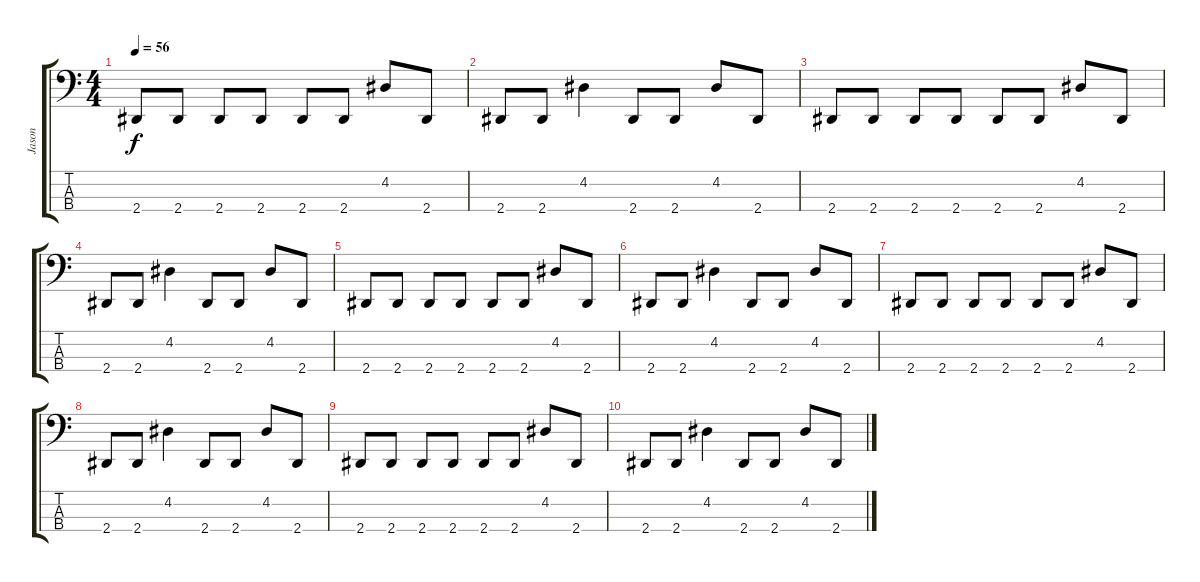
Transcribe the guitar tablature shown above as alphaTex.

\track ("Jason" "Jason") {instrument electricbassfinger}
\staff {score tabs}
\tuning (E2 B1 Gb1 Db1) {hide}
\ts (4 4)
\tempo 56
\clef f4
\ks c
2.4.8{dy f} 2.4.8 2.4.8 2.4.8 2.4.8 2.4.8 4.2.8 2.4.8 |
2.4.8 2.4.8 4.2.4 2.4.8 2.4.8 4.2.8 2.4.8 |
2.4.8 2.4.8 2.4.8 2.4.8 2.4.8 2.4.8 4.2.8 2.4.8 |
2.4.8 2.4.8 4.2.4 2.4.8 2.4.8 4.2.8 2.4.8 |
2.4.8 2.4.8 2.4.8 2.4.8 2.4.8 2.4.8 4.2.8 2.4.8 |
2.4.8 2.4.8 4.2.4 2.4.8 2.4.8 4.2.8 2.4.8 |
2.4.8 2.4.8 2.4.8 2.4.8 2.4.8 2.4.8 4.2.8 2.4.8 |
2.4.8 2.4.8 4.2.4 2.4.8 2.4.8 4.2.8 2.4.8 |
2.4.8 2.4.8 2.4.8 2.4.8 2.4.8 2.4.8 4.2.8 2.4.8 |
2.4.8 2.4.8 4.2.4 2.4.8 2.4.8 4.2.8 2.4.8
